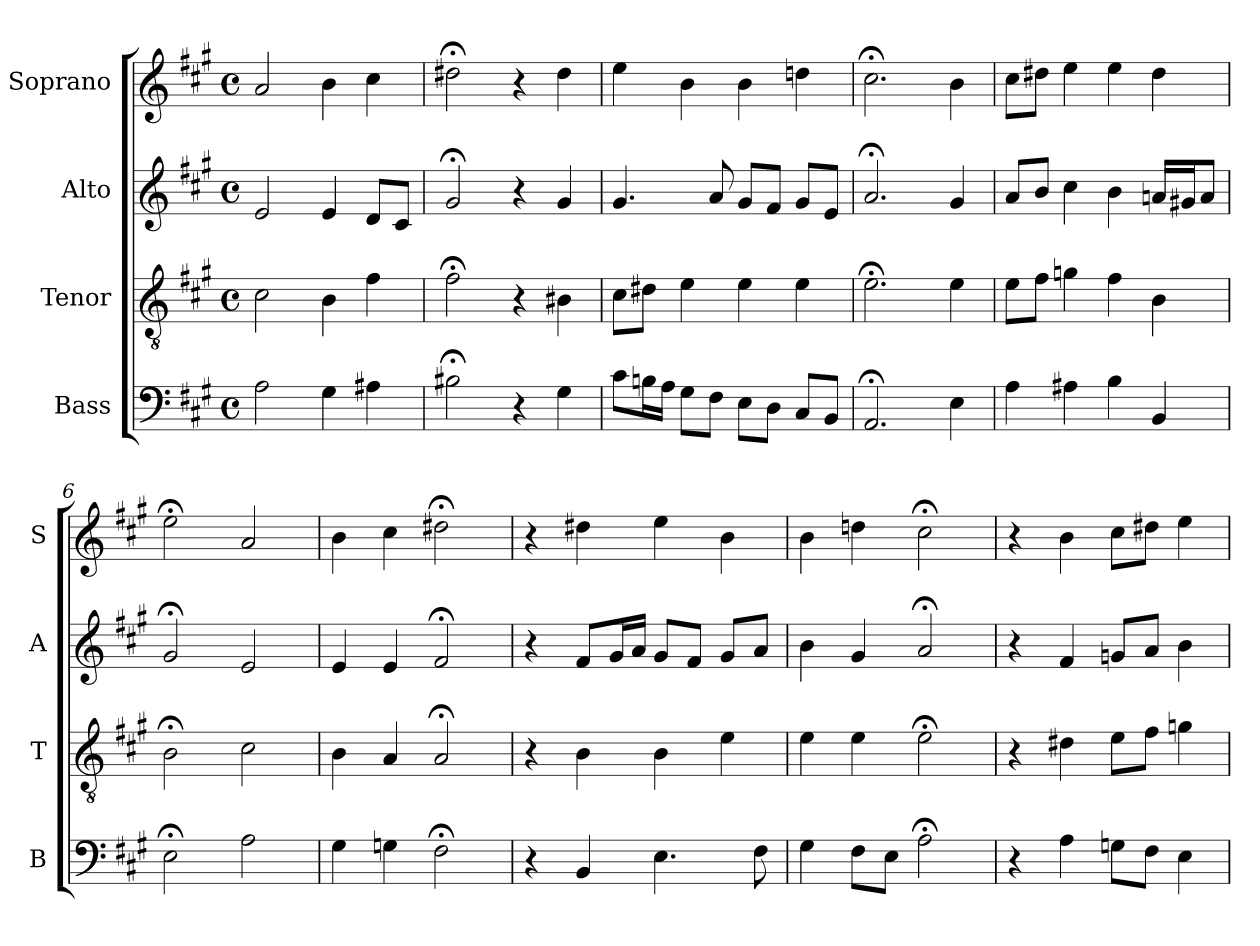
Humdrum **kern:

**kern	**kern	**kern	**kern
*part4	*part3	*part2	*part1
*staff4	*staff3	*staff2	*staff1
*I"Bass	*I"Tenor	*I"Alto	*I"Soprano
*I'B	*I'T	*I'A	*I'S
*clefF4	*clefGv2	*clefG2	*clefG2
*k[f#c#g#]	*k[f#c#g#]	*k[f#c#g#]	*k[f#c#g#]
*A:	*A:	*A:	*A:
*M4/4	*M4/4	*M4/4	*M4/4
*met(c)	*met(c)	*met(c)	*met(c)
*MM100	*MM100	*MM100	*MM100
=1	=1	=1	=1
2A	2c#	2e	2a
4G#	4B	4e	4b
4A#X	4f#	8dL	4cc#
.	.	8c#J	.
=2	=2	=2	=2
2B#X;<	2f#;<	2g#;<	2dd#X;<
4r	4r	4r	4r
4G#i	4B#Xi	4g#	4dd#
=3	=3	=3	=3
8c#iL	8c#iL	4.g#	4ee
16BnL	8d#XJ	.	.
16AJJ	.	.	.
8G#L	4e	.	4b
8F#J	.	8a	.
8EL	4e	8g#L	4b
8DJ	.	8f#J	.
8C#L	4e	8g#L	4ddn
8BBJ	.	8eJ	.
=4	=4	=4	=4
2.AA;<	2.e;<	2.a;<	2.cc#;<
4E	4e	4g#	4b
=5	=5	=5	=5
4A	8eL	8aL	8cc#L
.	8f#J	8bJ	8dd#XJ
4A#X	4gn	4cc#	4ee
4B	4f#	4b	4ee
4BB	4B	16anLL	4dd#
.	.	16g#XJ	.
.	.	8aJ	.
=6	=6	=6	=6
2E;<	2B;<	2g#;<	2ee;<
2A	2c#	2e	2a
=7	=7	=7	=7
4G#	4B	4e	4b
4Gn	4A	4e	4cc#
2F#;<	2A;<	2f#;<	2dd#X;<
=8	=8	=8	=8
4r	4r	4r	4r
4BB	4B	8f#L	4dd#X
.	.	16g#L	.
.	.	16aJJ	.
4.E	4B	8g#L	4ee
.	.	8f#J	.
.	4e	8g#L	4b
8F#	.	8aJ	.
=9	=9	=9	=9
4G#	4e	4b	4b
8F#L	4e	4g#	4ddn
8EJ	.	.	.
2A;<	2e;<	2a;<	2cc#;<
=10	=10	=10	=10
4r	4r	4r	4r
4A	4d#X	4f#	4b
8GnL	8eL	8gnL	8cc#L
8F#J	8f#J	8aJ	8dd#XJ
4E	4gn	4b	4ee
=	=	=	=
*-	*-	*-	*-
